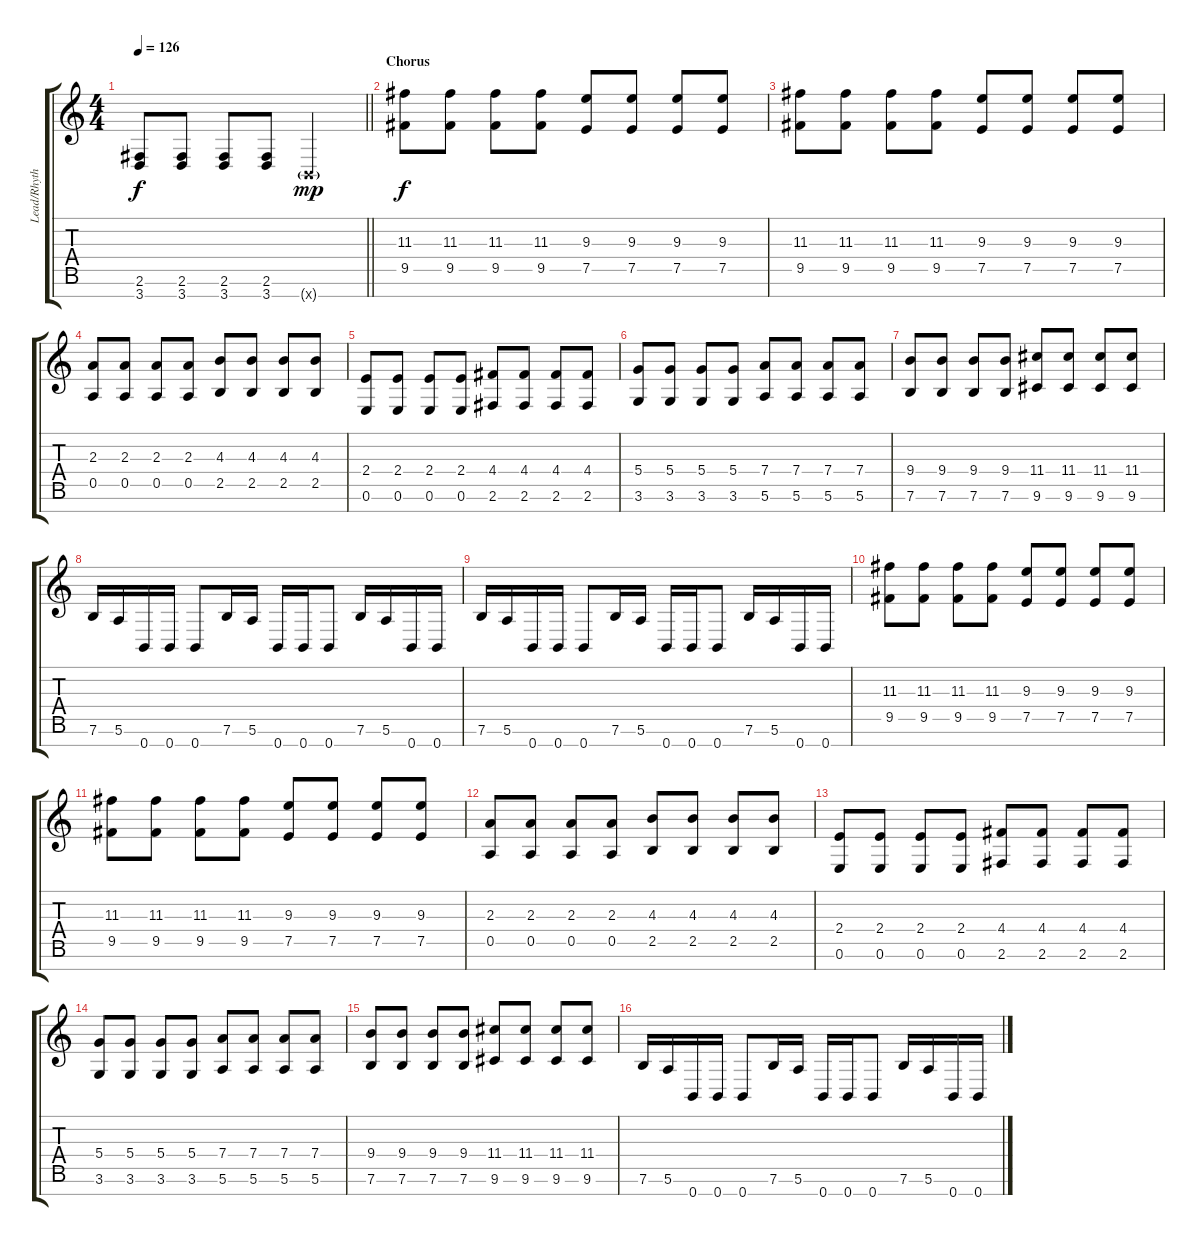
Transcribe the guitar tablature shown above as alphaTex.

\track ("Lead/Rhythm" "Lead/Rhyth") {instrument distortionguitar}
\staff {score tabs}
\tuning (E4 B3 G3 D3 A2 E2 B1) {hide}
\ts (4 4)
\tempo 126
\clef g2
\barLineRight lightlight
\ks c
(2.6 3.7).8{dy f} (2.6 3.7).8 (2.6 3.7).8 (2.6 3.7).8 0.7{g x}.2{dy mp} |
\section ("" "Chorus")
(11.3 9.5).8{dy f} (11.3 9.5).8 (11.3 9.5).8 (11.3 9.5).8 (9.3 7.5).8 (9.3 7.5).8 (9.3 7.5).8 (9.3 7.5).8 |
(11.3 9.5).8 (11.3 9.5).8 (11.3 9.5).8 (11.3 9.5).8 (9.3 7.5).8 (9.3 7.5).8 (9.3 7.5).8 (9.3 7.5).8 |
(2.3 0.5).8 (2.3 0.5).8 (2.3 0.5).8 (2.3 0.5).8 (4.3 2.5).8 (4.3 2.5).8 (4.3 2.5).8 (4.3 2.5).8 |
(2.4 0.6).8 (2.4 0.6).8 (2.4 0.6).8 (2.4 0.6).8 (4.4 2.6).8 (4.4 2.6).8 (4.4 2.6).8 (4.4 2.6).8 |
(5.4 3.6).8 (5.4 3.6).8 (5.4 3.6).8 (5.4 3.6).8 (7.4 5.6).8 (7.4 5.6).8 (7.4 5.6).8 (7.4 5.6).8 |
(9.4 7.6).8 (9.4 7.6).8 (9.4 7.6).8 (9.4 7.6).8 (11.4 9.6).8 (11.4 9.6).8 (11.4 9.6).8 (11.4 9.6).8 |
7.6.16 5.6.16 0.7.16 0.7.16 0.7.8 7.6.16 5.6.16 0.7.16 0.7.16 0.7.8 7.6.16 5.6.16 0.7.16 0.7.16 |
7.6.16 5.6.16 0.7.16 0.7.16 0.7.8 7.6.16 5.6.16 0.7.16 0.7.16 0.7.8 7.6.16 5.6.16 0.7.16 0.7.16 |
(11.3 9.5).8 (11.3 9.5).8 (11.3 9.5).8 (11.3 9.5).8 (9.3 7.5).8 (9.3 7.5).8 (9.3 7.5).8 (9.3 7.5).8 |
(11.3 9.5).8 (11.3 9.5).8 (11.3 9.5).8 (11.3 9.5).8 (9.3 7.5).8 (9.3 7.5).8 (9.3 7.5).8 (9.3 7.5).8 |
(2.3 0.5).8 (2.3 0.5).8 (2.3 0.5).8 (2.3 0.5).8 (4.3 2.5).8 (4.3 2.5).8 (4.3 2.5).8 (4.3 2.5).8 |
(2.4 0.6).8 (2.4 0.6).8 (2.4 0.6).8 (2.4 0.6).8 (4.4 2.6).8 (4.4 2.6).8 (4.4 2.6).8 (4.4 2.6).8 |
(5.4 3.6).8 (5.4 3.6).8 (5.4 3.6).8 (5.4 3.6).8 (7.4 5.6).8 (7.4 5.6).8 (7.4 5.6).8 (7.4 5.6).8 |
(9.4 7.6).8 (9.4 7.6).8 (9.4 7.6).8 (9.4 7.6).8 (11.4 9.6).8 (11.4 9.6).8 (11.4 9.6).8 (11.4 9.6).8 |
7.6.16 5.6.16 0.7.16 0.7.16 0.7.8 7.6.16 5.6.16 0.7.16 0.7.16 0.7.8 7.6.16 5.6.16 0.7.16 0.7.16
